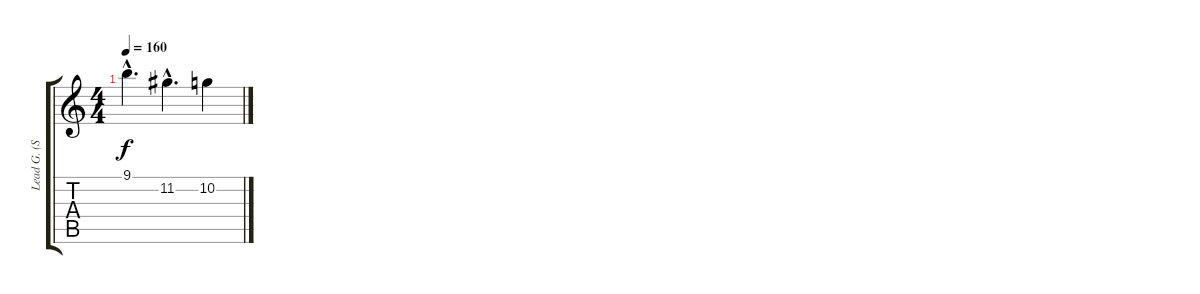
\track ("Lead G. (Spiros Efthimiadis)" "Lead G. (S") {instrument distortionguitar}
\staff {score tabs}
\tuning (D4 A3 F3 C3 G2 D2) {hide}
\ts (4 4)
\tempo 160
\clef g2
\ks c
9.1{hac}.4{d dy f} 11.2{hac}.4{d} 10.2.4
